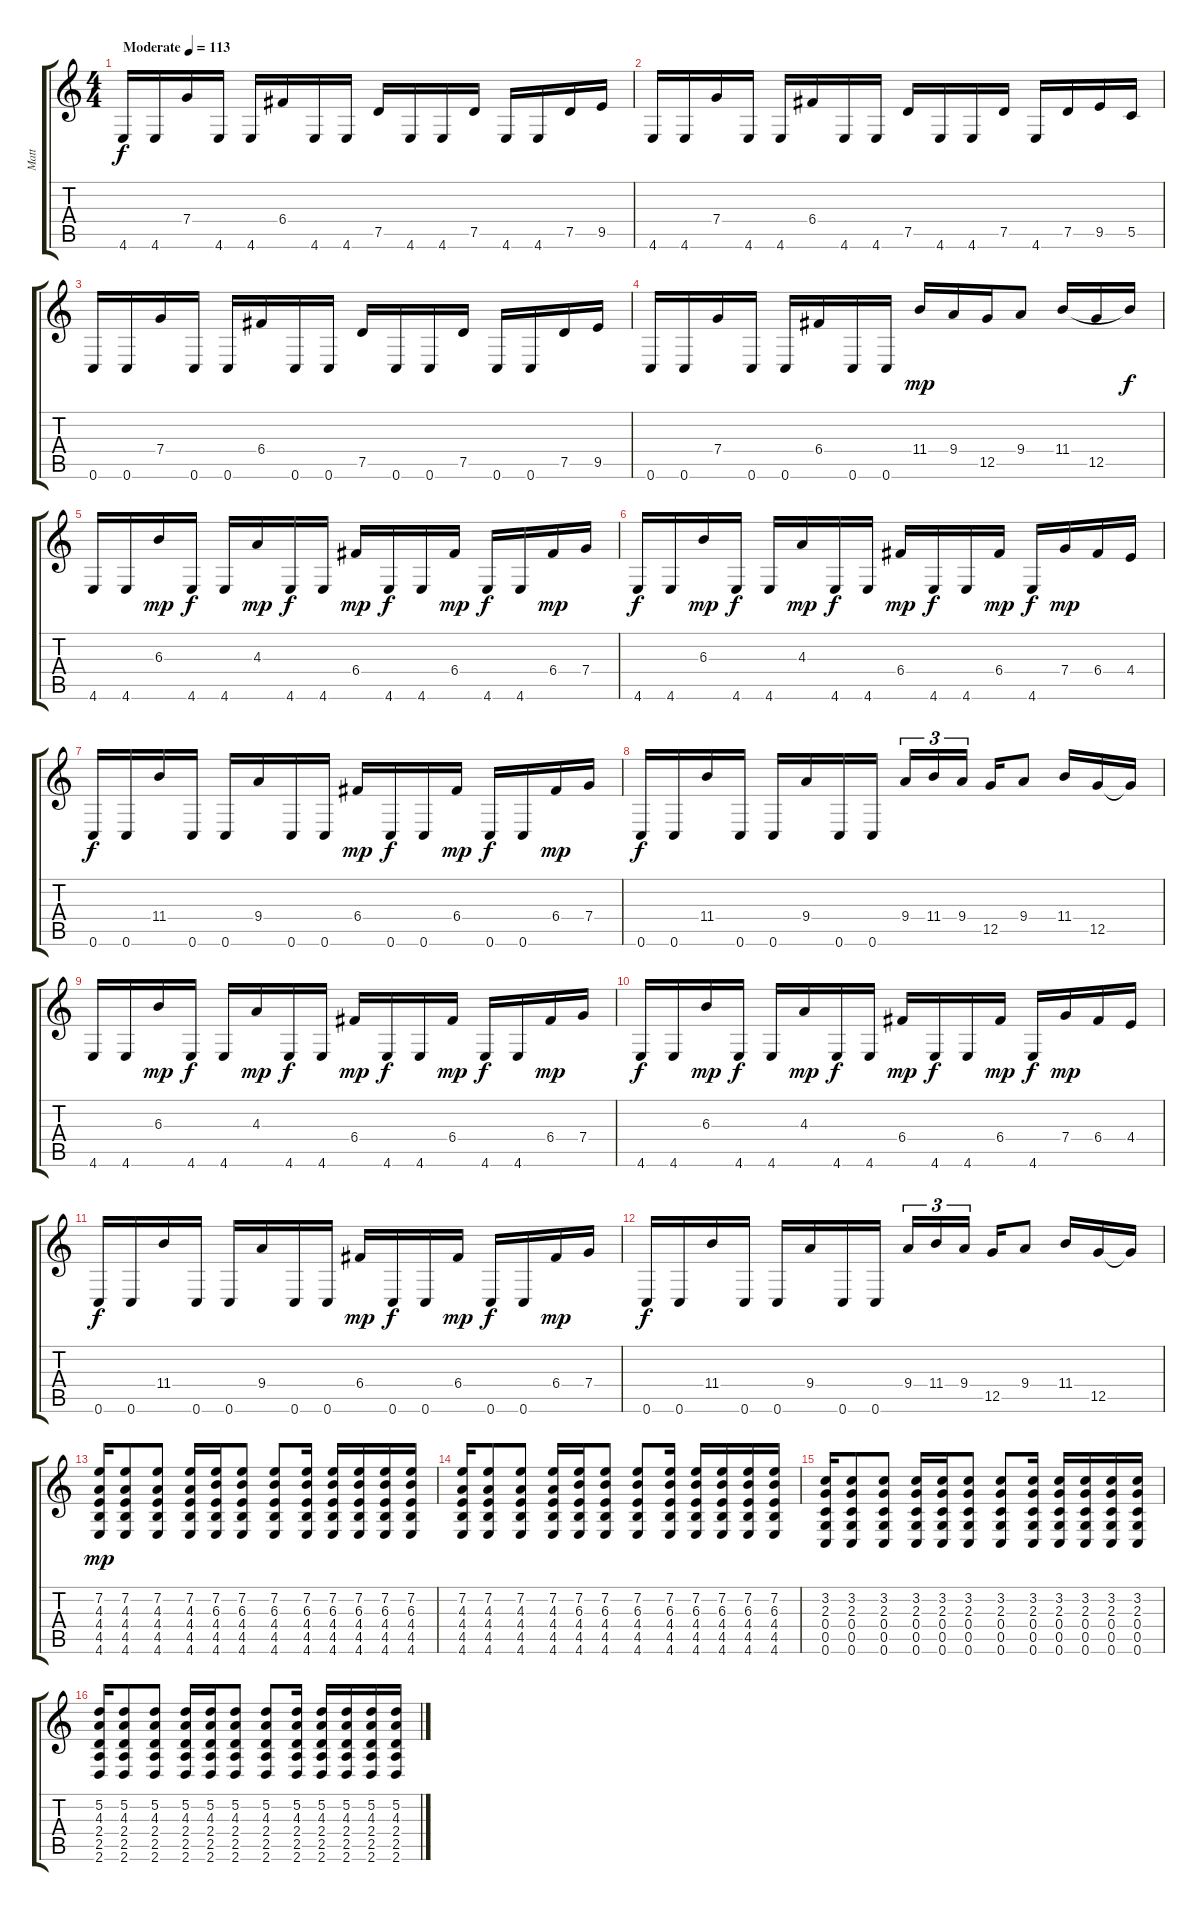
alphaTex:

\track ("Matt" "Matt") {instrument overdrivenguitar}
\staff {score tabs}
\tuning (D4 A3 F3 C3 G2 C2) {hide}
\ts (4 4)
\tempo (113 "Moderate")
\clef g2
\ks c
4.6.16{dy f instrument overdrivenguitar} 4.6.16 7.4.16 4.6.16 4.6.16 6.4.16 4.6.16 4.6.16 7.5.16 4.6.16 4.6.16 7.5.16 4.6.16 4.6.16 7.5.16 9.5.16 |
4.6.16 4.6.16 7.4.16 4.6.16 4.6.16 6.4.16 4.6.16 4.6.16 7.5.16 4.6.16 4.6.16 7.5.16 4.6.16 7.5.16 9.5.16 5.5.16 |
0.6.16 0.6.16 7.4.16 0.6.16 0.6.16 6.4.16 0.6.16 0.6.16 7.5.16 0.6.16 0.6.16 7.5.16 0.6.16 0.6.16 7.5.16 9.5.16 |
0.6.16 0.6.16 7.4.16 0.6.16 0.6.16 6.4.16 0.6.16 0.6.16 11.4.16{dy mp} 9.4.16 12.5.16 9.4.8 11.4.16 12.5.16 11.4{t}.16{dy f} |
4.6.16 4.6.16 6.3.16{dy mp} 4.6.16{dy f} 4.6.16 4.3.16{dy mp} 4.6.16{dy f} 4.6.16 6.4.16{dy mp} 4.6.16{dy f} 4.6.16 6.4.16{dy mp} 4.6.16{dy f} 4.6.16 6.4.16{dy mp} 7.4.16 |
4.6.16{dy f} 4.6.16 6.3.16{dy mp} 4.6.16{dy f} 4.6.16 4.3.16{dy mp} 4.6.16{dy f} 4.6.16 6.4.16{dy mp} 4.6.16{dy f} 4.6.16 6.4.16{dy mp} 4.6.16{dy f} 7.4.16{dy mp} 6.4.16 4.4.16 |
0.6.16{dy f} 0.6.16 11.4.16 0.6.16 0.6.16 9.4.16 0.6.16 0.6.16 6.4.16{dy mp} 0.6.16{dy f} 0.6.16 6.4.16{dy mp} 0.6.16{dy f} 0.6.16 6.4.16{dy mp} 7.4.16 |
0.6.16{dy f} 0.6.16 11.4.16 0.6.16 0.6.16 9.4.16 0.6.16 0.6.16 9.4.16{tu (3 2)} 11.4.16{tu (3 2)} 9.4.16{tu (3 2) beam splitsecondary} 12.5.16 9.4.8 11.4.16 12.5.16 12.5{t}.16 |
4.6.16 4.6.16 6.3.16{dy mp} 4.6.16{dy f} 4.6.16 4.3.16{dy mp} 4.6.16{dy f} 4.6.16 6.4.16{dy mp} 4.6.16{dy f} 4.6.16 6.4.16{dy mp} 4.6.16{dy f} 4.6.16 6.4.16{dy mp} 7.4.16 |
4.6.16{dy f} 4.6.16 6.3.16{dy mp} 4.6.16{dy f} 4.6.16 4.3.16{dy mp} 4.6.16{dy f} 4.6.16 6.4.16{dy mp} 4.6.16{dy f} 4.6.16 6.4.16{dy mp} 4.6.16{dy f} 7.4.16{dy mp} 6.4.16 4.4.16 |
0.6.16{dy f} 0.6.16 11.4.16 0.6.16 0.6.16 9.4.16 0.6.16 0.6.16 6.4.16{dy mp} 0.6.16{dy f} 0.6.16 6.4.16{dy mp} 0.6.16{dy f} 0.6.16 6.4.16{dy mp} 7.4.16 |
0.6.16{dy f} 0.6.16 11.4.16 0.6.16 0.6.16 9.4.16 0.6.16 0.6.16 9.4.16{tu (3 2)} 11.4.16{tu (3 2)} 9.4.16{tu (3 2) beam splitsecondary} 12.5.16 9.4.8 11.4.16 12.5.16 12.5{t}.16 |
(7.2 4.3 4.4 4.5 4.6).16{dy mp} (7.2 4.3 4.4 4.5 4.6).8 (7.2 4.3 4.4 4.5 4.6).8 (7.2 4.3 4.4 4.5 4.6).16 (7.2 6.3 4.4 4.5 4.6).16 (7.2 6.3 4.4 4.5 4.6).8 (7.2 6.3 4.4 4.5 4.6).8 (7.2 6.3 4.4 4.5 4.6).16 (7.2 6.3 4.4 4.5 4.6).16 (7.2 6.3 4.4 4.5 4.6).16 (7.2 6.3 4.4 4.5 4.6).16 (7.2 6.3 4.4 4.5 4.6).16 |
(7.2 4.3 4.4 4.5 4.6).16 (7.2 4.3 4.4 4.5 4.6).8 (7.2 4.3 4.4 4.5 4.6).8 (7.2 4.3 4.4 4.5 4.6).16 (7.2 6.3 4.4 4.5 4.6).16 (7.2 6.3 4.4 4.5 4.6).8 (7.2 6.3 4.4 4.5 4.6).8 (7.2 6.3 4.4 4.5 4.6).16 (7.2 6.3 4.4 4.5 4.6).16 (7.2 6.3 4.4 4.5 4.6).16 (7.2 6.3 4.4 4.5 4.6).16 (7.2 6.3 4.4 4.5 4.6).16 |
(3.2 2.3 0.4 0.5 0.6).16 (3.2 2.3 0.4 0.5 0.6).8 (3.2 2.3 0.4 0.5 0.6).8 (3.2 2.3 0.4 0.5 0.6).16 (3.2 2.3 0.4 0.5 0.6).16 (3.2 2.3 0.4 0.5 0.6).8 (3.2 2.3 0.4 0.5 0.6).8 (3.2 2.3 0.4 0.5 0.6).16 (3.2 2.3 0.4 0.5 0.6).16 (3.2 2.3 0.4 0.5 0.6).16 (3.2 2.3 0.4 0.5 0.6).16 (3.2 2.3 0.4 0.5 0.6).16 |
(5.2 4.3 2.4 2.5 2.6).16 (5.2 4.3 2.4 2.5 2.6).8 (5.2 4.3 2.4 2.5 2.6).8 (5.2 4.3 2.4 2.5 2.6).16 (5.2 4.3 2.4 2.5 2.6).16 (5.2 4.3 2.4 2.5 2.6).8 (5.2 4.3 2.4 2.5 2.6).8 (5.2 4.3 2.4 2.5 2.6).16 (5.2 4.3 2.4 2.5 2.6).16 (5.2 4.3 2.4 2.5 2.6).16 (5.2 4.3 2.4 2.5 2.6).16 (5.2 4.3 2.4 2.5 2.6).16
